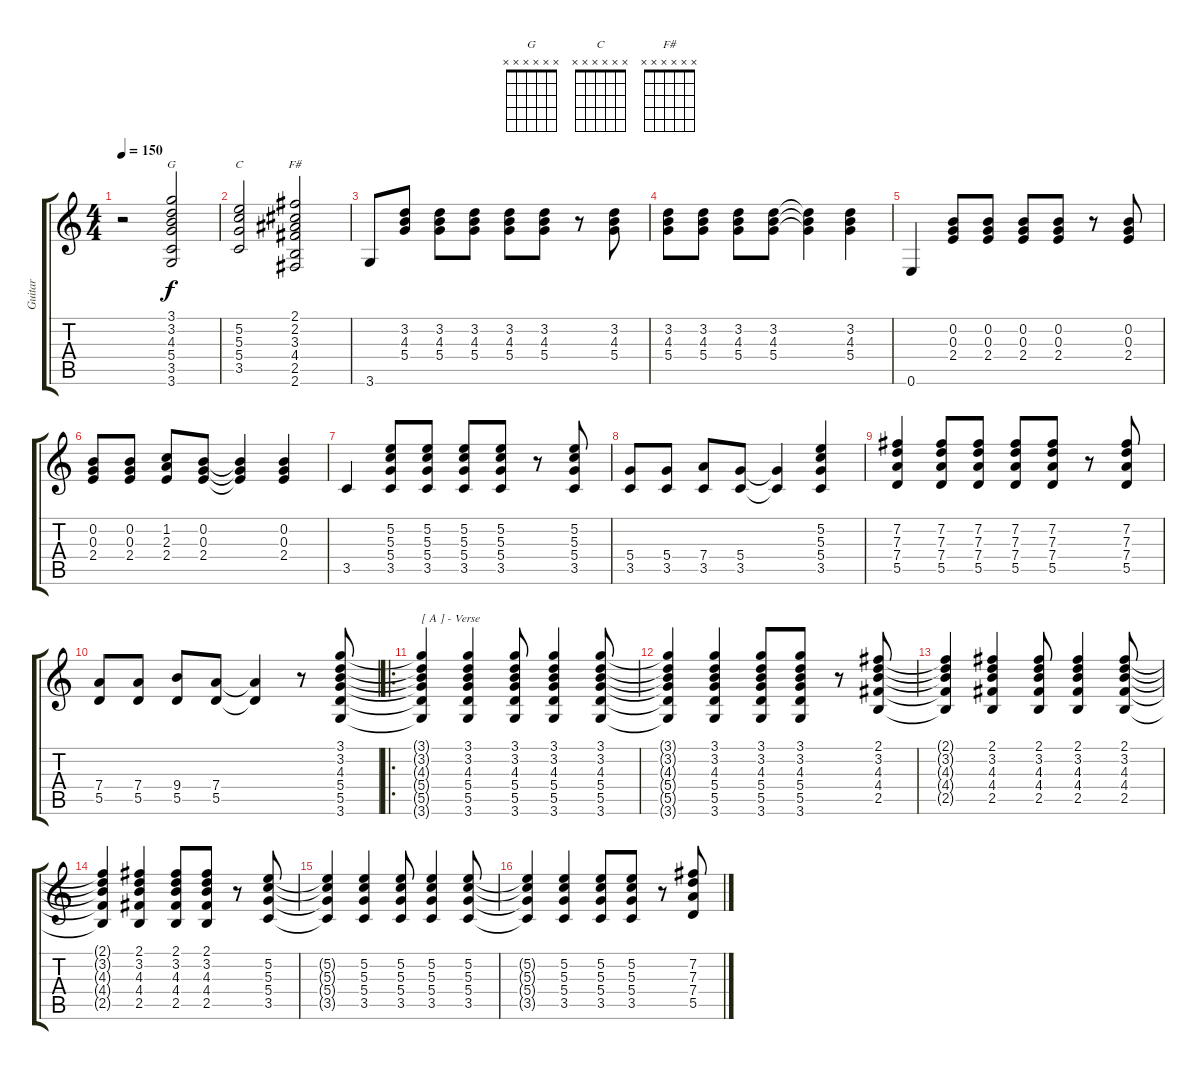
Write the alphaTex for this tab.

\track ("Guitar" "Guitar") {instrument acousticguitarsteel}
\staff {score tabs}
\tuning (E4 B3 G3 D3 A2 E2) {hide}
\chord ("G" x x x x x x) {firstfret 0}
\chord ("C" x x x x x x) {firstfret 0}
\chord ("F#" x x x x x x) {firstfret 0}
\ts (4 4)
\tempo 150
\clef g2
\ks c
r.2{dy f instrument acousticguitarsteel} (3.1 3.2 4.3 5.4 3.5 3.6).2{ch "G"} |
(5.2 5.3 5.4 3.5).2{ch "C"} (2.1 2.2 3.3 4.4 2.5 2.6).2{ch "F#"} |
3.6.8 (3.2 4.3 5.4).8 (3.2 4.3 5.4).8 (3.2 4.3 5.4).8 (3.2 4.3 5.4).8 (3.2 4.3 5.4).8 r.8 (3.2 4.3 5.4).8 |
(3.2 4.3 5.4).8 (3.2 4.3 5.4).8 (3.2 4.3 5.4).8 (3.2 4.3 5.4).8 (3.2{t} 4.3{t} 5.4{t}).4 (3.2 4.3 5.4).4 |
0.6.4 (0.2 0.3 2.4).8 (0.2 0.3 2.4).8 (0.2 0.3 2.4).8 (0.2 0.3 2.4).8 r.8 (0.2 0.3 2.4).8 |
(0.2 0.3 2.4).8 (0.2 0.3 2.4).8 (1.2 2.3 2.4).8 (0.2 0.3 2.4).8 (0.2{t} 0.3{t} 2.4{t}).4 (0.2 0.3 2.4).4 |
3.5.4 (5.2 5.3 5.4 3.5).8 (5.2 5.3 5.4 3.5).8 (5.2 5.3 5.4 3.5).8 (5.2 5.3 5.4 3.5).8 r.8 (5.2 5.3 5.4 3.5).8 |
(5.4 3.5).8 (5.4 3.5).8 (7.4 3.5).8 (5.4 3.5).8 (5.4{t} 3.5{t}).4 (5.2 5.3 5.4 3.5).4 |
(7.2 7.3 7.4 5.5).4 (7.2 7.3 7.4 5.5).8 (7.2 7.3 7.4 5.5).8 (7.2 7.3 7.4 5.5).8 (7.2 7.3 7.4 5.5).8 r.8 (7.2 7.3 7.4 5.5).8 |
(7.4 5.5).8 (7.4 5.5).8 (9.4 5.5).8 (7.4 5.5).8 (7.4{t} 5.5{t}).4 r.8 (3.1 3.2 4.3 5.4 5.5 3.6).8 |
\ro
(3.1{t} 3.2{t} 4.3{t} 5.4{t} 5.5{t} 3.6{t}).4{txt "[ A ] - Verse"} (3.1 3.2 4.3 5.4 5.5 3.6).4 (3.1 3.2 4.3 5.4 5.5 3.6).8 (3.1 3.2 4.3 5.4 5.5 3.6).4 (3.1 3.2 4.3 5.4 5.5 3.6).8 |
(3.1{t} 3.2{t} 4.3{t} 5.4{t} 5.5{t} 3.6{t}).4 (3.1 3.2 4.3 5.4 5.5 3.6).4 (3.1 3.2 4.3 5.4 5.5 3.6).8 (3.1 3.2 4.3 5.4 5.5 3.6).8 r.8 (2.1 3.2 4.3 4.4 2.5).8 |
(2.1{t} 3.2{t} 4.3{t} 4.4{t} 2.5{t}).4 (2.1 3.2 4.3 4.4 2.5).4 (2.1 3.2 4.3 4.4 2.5).8 (2.1 3.2 4.3 4.4 2.5).4 (2.1 3.2 4.3 4.4 2.5).8 |
(2.1{t} 3.2{t} 4.3{t} 4.4{t} 2.5{t}).4 (2.1 3.2 4.3 4.4 2.5).4 (2.1 3.2 4.3 4.4 2.5).8 (2.1 3.2 4.3 4.4 2.5).8 r.8 (5.2 5.3 5.4 3.5).8 |
(5.2{t} 5.3{t} 5.4{t} 3.5{t}).4 (5.2 5.3 5.4 3.5).4 (5.2 5.3 5.4 3.5).8 (5.2 5.3 5.4 3.5).4 (5.2 5.3 5.4 3.5).8 |
(5.2{t} 5.3{t} 5.4{t} 3.5{t}).4 (5.2 5.3 5.4 3.5).4 (5.2 5.3 5.4 3.5).8 (5.2 5.3 5.4 3.5).8 r.8 (7.2 7.3 7.4 5.5).8
